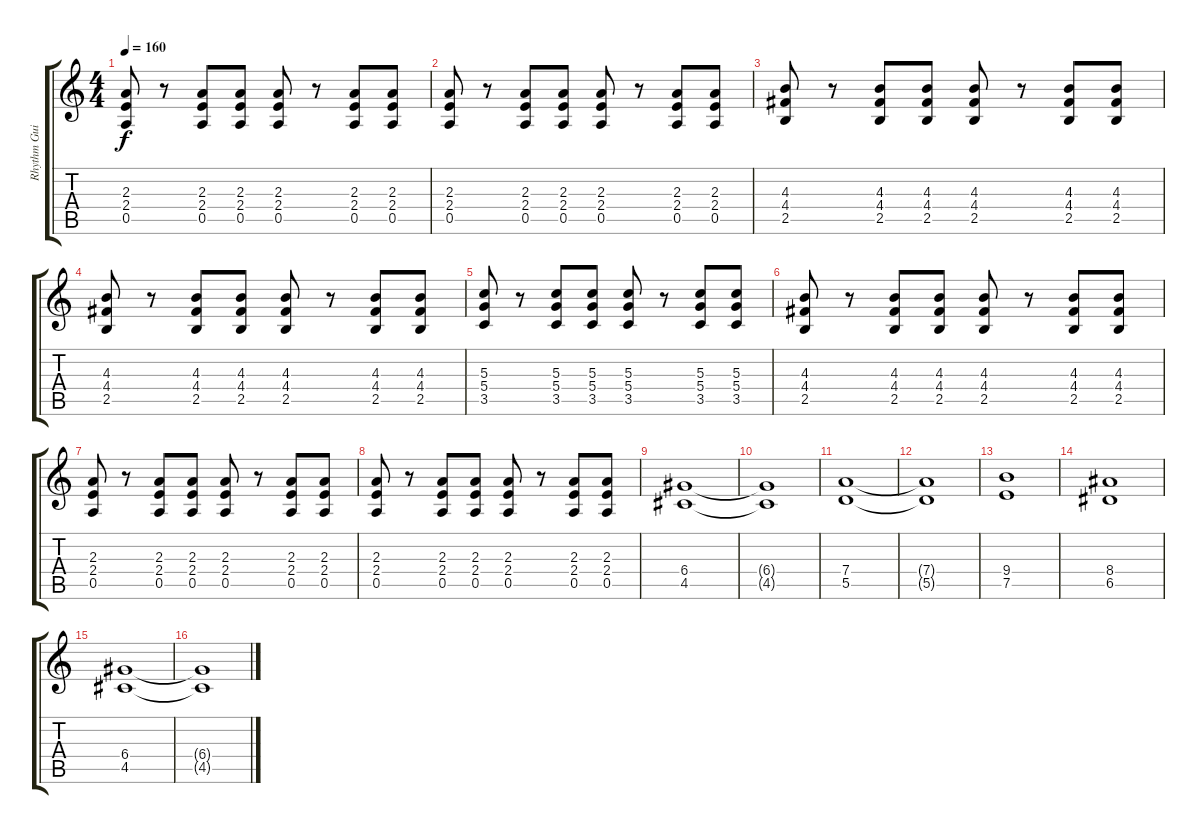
\track ("Rhythm Guitar (only in 2003 Vers.) " "Rhythm Gui") {instrument distortionguitar}
\staff {score tabs}
\tuning (E4 B3 G3 D3 A2 E2) {hide}
\ts (4 4)
\tempo 160
\clef g2
\ks c
(2.3 2.4 0.5).8{dy f} r.8 (2.3 2.4 0.5).8 (2.3 2.4 0.5).8 (2.3 2.4 0.5).8 r.8 (2.3 2.4 0.5).8 (2.3 2.4 0.5).8 |
(2.3 2.4 0.5).8 r.8 (2.3 2.4 0.5).8 (2.3 2.4 0.5).8 (2.3 2.4 0.5).8 r.8 (2.3 2.4 0.5).8 (2.3 2.4 0.5).8 |
(4.3 4.4 2.5).8 r.8 (4.3 4.4 2.5).8 (4.3 4.4 2.5).8 (4.3 4.4 2.5).8 r.8 (4.3 4.4 2.5).8 (4.3 4.4 2.5).8 |
(4.3 4.4 2.5).8 r.8 (4.3 4.4 2.5).8 (4.3 4.4 2.5).8 (4.3 4.4 2.5).8 r.8 (4.3 4.4 2.5).8 (4.3 4.4 2.5).8 |
(5.3 5.4 3.5).8 r.8 (5.3 5.4 3.5).8 (5.3 5.4 3.5).8 (5.3 5.4 3.5).8 r.8 (5.3 5.4 3.5).8 (5.3 5.4 3.5).8 |
(4.3 4.4 2.5).8 r.8 (4.3 4.4 2.5).8 (4.3 4.4 2.5).8 (4.3 4.4 2.5).8 r.8 (4.3 4.4 2.5).8 (4.3 4.4 2.5).8 |
(2.3 2.4 0.5).8 r.8 (2.3 2.4 0.5).8 (2.3 2.4 0.5).8 (2.3 2.4 0.5).8 r.8 (2.3 2.4 0.5).8 (2.3 2.4 0.5).8 |
(2.3 2.4 0.5).8 r.8 (2.3 2.4 0.5).8 (2.3 2.4 0.5).8 (2.3 2.4 0.5).8 r.8 (2.3 2.4 0.5).8 (2.3 2.4 0.5).8 |
(6.4 4.5).1 |
(6.4{t} 4.5{t}).1 |
(7.4 5.5).1 |
(7.4{t} 5.5{t}).1 |
(9.4 7.5).1 |
(8.4 6.5).1 |
(6.4 4.5).1 |
(6.4{t} 4.5{t}).1
